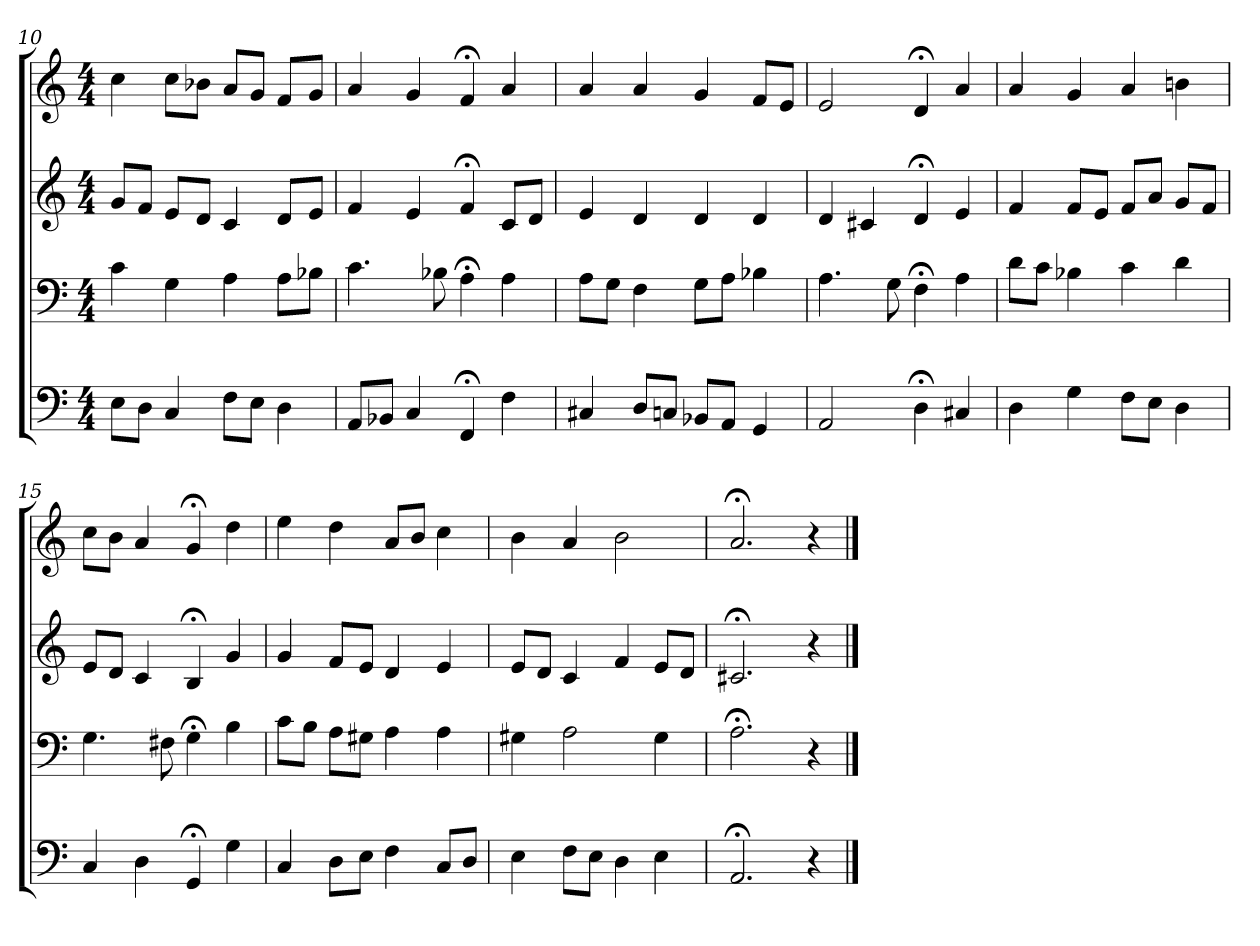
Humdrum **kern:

**kern	**kern	**kern	**kern
*part4	*part3	*part2	*part1
*staff4	*staff3	*staff2	*staff1
*clefF4	*clefF4	*clefG2	*clefG2
*k[]	*k[]	*k[]	*k[]
*C:	*C:	*C:	*a:
*M4/4	*M4/4	*M4/4	*M4/4
=10	=10	=10	=10
8E\L	4c	8g/L	4cc
8D\J	.	8f/J	.
4C	4G	8e/L	8cc\L
.	.	8d/J	8b-X\J
8F\L	4A	4c	8a/L
8E\J	.	.	8g/J
4D	8A\L	8d/L	8f/L
.	8B-X\J	8e/J	8g/J
=11	=11	=11	=11
8AA/L	4.c	4f	4a
8BB-X/J	.	.	.
4C	.	4e	4g
.	8B-X	.	.
4FF;<	4A;<	4f;<	4f;<
4F	4A	8c/L	4a
.	.	8d/J	.
=12	=12	=12	=12
4C#X	8A\L	4e	4a
.	8G\J	.	.
8D/L	4F	4d	4a
8Cn/J	.	.	.
8BB-X/L	8G\L	4d	4g
8AA/J	8A\J	.	.
4GG	4B-X	4d	8f/L
.	.	.	8e/J
=13	=13	=13	=13
2AA	4.A	4d	2e
.	.	4c#X	.
.	8G	.	.
4D;<	4F;<	4d;<	4d;<
4C#X	4A	4e	4a
=14	=14	=14	=14
4D	8d\L	4f	4a
.	8c\J	.	.
4G	4B-X	8f/L	4g
.	.	8e/J	.
8F\L	4c	8f/L	4a
8E\J	.	8a/J	.
4D	4d	8g/L	4bn
.	.	8f/J	.
=15	=15	=15	=15
4C	4.G	8e/L	8cc\L
.	.	8d/J	8b\J
4D	.	4c	4a
.	8F#X	.	.
4GG;<	4G;<	4B;<	4g;<
4G	4B	4g	4dd
=16	=16	=16	=16
4C	8c\L	4g	4ee
.	8B\J	.	.
8D\L	8A\L	8f/L	4dd
8E\J	8G#X\J	8e/J	.
4F	4A	4d	8a/L
.	.	.	8b/J
8C/L	4A	4e	4cc
8D/J	.	.	.
=17	=17	=17	=17
4E	4G#X	8e/L	4b
.	.	8d/J	.
8F\L	2A	4c	4a
8E\J	.	.	.
4D	.	4f	2b
4E	4G#	8e/L	.
.	.	8d/J	.
=18	=18	=18	=18
2.AA;<	2.A;<	2.c#X;<	2.a;<
4r	4r	4r	4r
==	==	==	==
*-	*-	*-	*-
